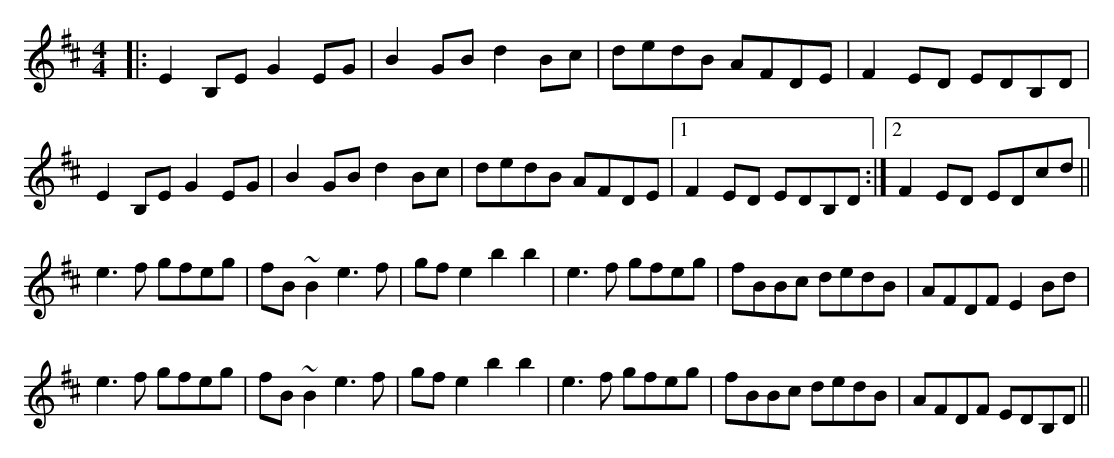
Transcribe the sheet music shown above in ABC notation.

X:1
M:4/4
K:Edor
|:E2B,E G2EG|B2GB d2Bc|dedB AFDE|F2ED EDB,D|
E2B,E G2EG|B2GB d2Bc|dedB AFDE|1 F2ED EDB,D:|2 F2ED EDcd||
e3f gfeg|fB~B2 e3f|gfe2 b2b2|e3f gfeg|fBBc dedB|AFDF E2Bd|
e3f gfeg|fB~B2 e3f|gfe2 b2b2|e3f gfeg|fBBc dedB|AFDF EDB,D||
